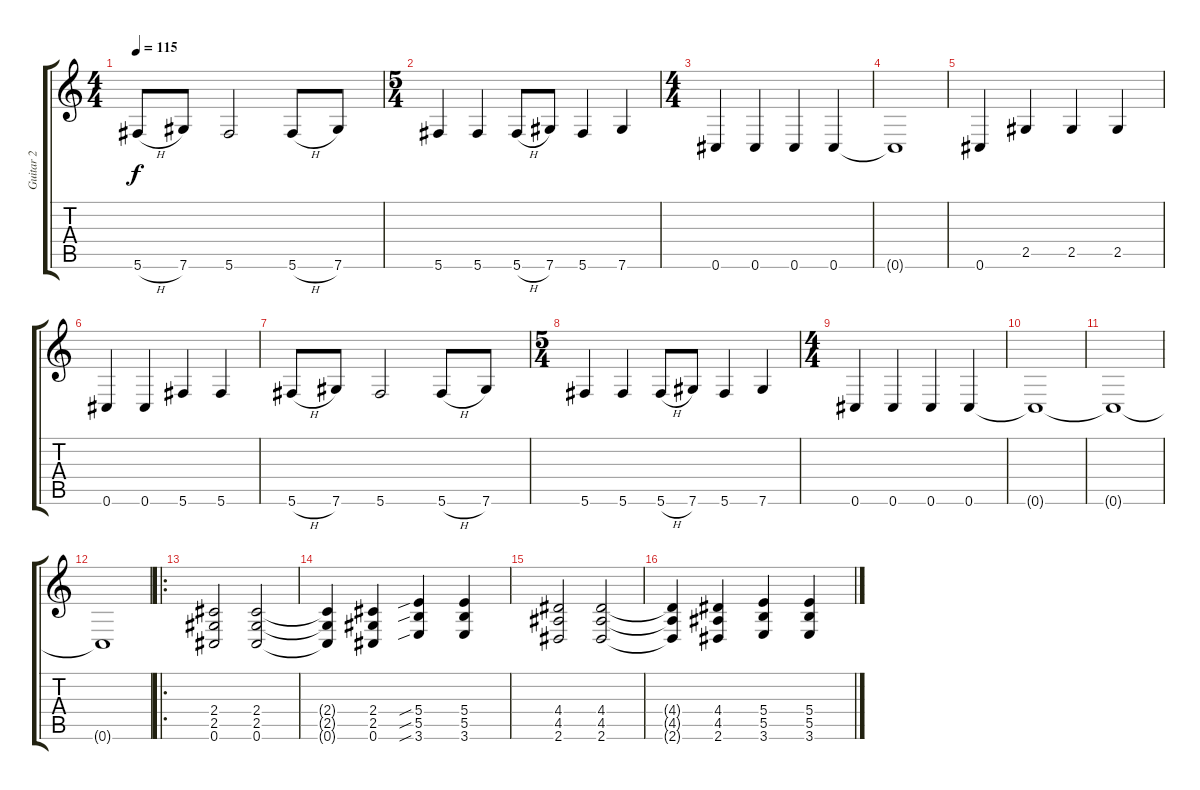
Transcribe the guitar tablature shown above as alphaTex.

\track ("Guitar 2" "Guitar 2") {instrument distortionguitar}
\staff {score tabs}
\tuning (Db4 Ab3 E3 B2 Gb2 Db2) {hide}
\ts (4 4)
\tempo 115
\clef g2
\ks c
5.6{h}.8{dy f} 7.6.8 5.6.2 5.6{h}.8 7.6.8 |
\ts (5 4)
5.6.4 5.6.4 5.6{h}.8 7.6.8 5.6.4 7.6.4 |
\ts (4 4)
0.6.4 0.6.4 0.6.4 0.6.4 |
0.6{t}.1 |
0.6.4 2.5.4 2.5.4 2.5.4 |
0.6.4 0.6.4 5.6.4 5.6.4 |
5.6{h}.8 7.6.8 5.6.2 5.6{h}.8 7.6.8 |
\ts (5 4)
5.6.4 5.6.4 5.6{h}.8 7.6.8 5.6.4 7.6.4 |
\ts (4 4)
0.6.4 0.6.4 0.6.4 0.6.4 |
0.6{t}.1 |
0.6{t}.1 |
0.6{t}.1 |
\ro
(2.4 2.5 0.6).2 (2.4 2.5 0.6).2 |
(2.4{t} 2.5{t} 0.6{t}).4 (2.4 2.5 0.6).4 (5.4{sib} 5.5{sib} 3.6{sib}).4 (5.4 5.5 3.6).4 |
(4.4 4.5 2.6).2 (4.4 4.5 2.6).2 |
(4.4{t} 4.5{t} 2.6{t}).4 (4.4 4.5 2.6).4 (5.4 5.5 3.6).4 (5.4 5.5 3.6).4
